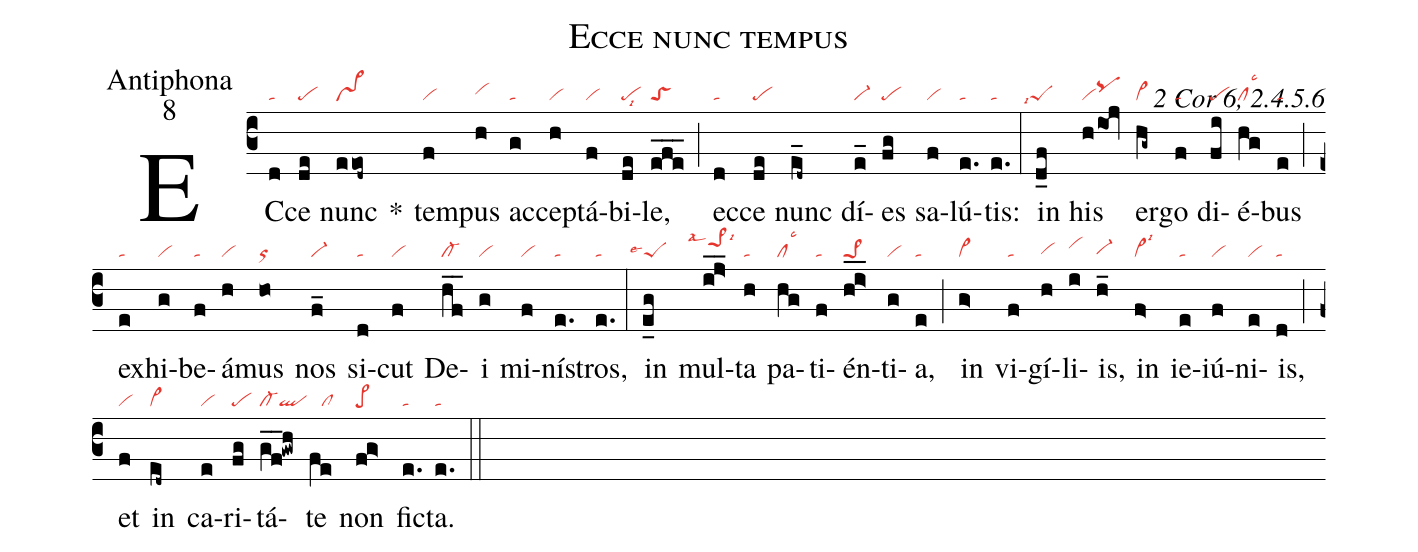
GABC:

name:Ecce nunc tempus;
office-part:Antiphona;
mode:8;
commentary:2 Cor 6, 2.4.5.6;
nabc-lines:1;
%%
(c3)
EC(d|ta)ce(de|pe) nunc(eeo<d~|vs>) *()
tem(f|vi)pus(h|vihh) ac(g|ta)cep(h|vi)tá(f|vi)bi(de|pelsi8)le,(efe___|toS) (;)
ec(d|ta)ce(de|pe) nunc(e_d~) dí(e_|vi-)es(fg|pe) sa(f|vi)lú(e.|ta)tis:(e.|ta) (:)
in(d_f|```peSlsi7) his(h/iOj|vipqhi) er(hg~|vi>)go(f|ta) di(fi|pe)é(hg|cllsc3)bus(e|ta) (;)
ex(e|ta)hi(g|vi)be(f|ta)á(h|vi)mus(ho|or) nos(f_|vi-) si(d|ta)cut(f|vi) De(hf__|cl-)i(g|vi) mi(f|vi)ní(e.|ta)stros,(e.|ta) (:)
in(e_g|```peSlse4) mul(i_!j>_|````pe>1hjlsal4lsi6)ta(h|ta) pa(hg|cllsc3)ti(f|ta)én(h_!i>_|pe>1)ti(g|vi)a,(e|ta) (;)
in(g>|vi>) vi(f|ta)gí(h|vihg)li(i|vihi)is,(h_|vi-hg) in(f>|vi>lsi3) ie(e|ta)iú(f|vi)ni(e|vi)is,(d|ta) (;)
et(f|vi) in(ed~|vi>) ca(e|vi)ri(fg|pe)tá(gf__!gwh|cl-ql)te(fe|///cl) non(fg>|pe>) fi(e.|ta)cta.(e.|ta) (::)
